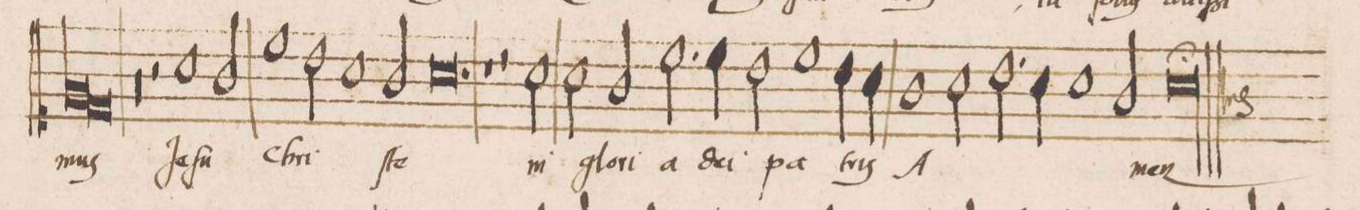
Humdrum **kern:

**kern	**text
*I"DISCANTVS	*
*clefC1	*
*k[]	*
*met(C|)	*
*M2/1	*
1e	-mus
1d	.
*Xlig	*
=71-	=71-
0r	.
=72-	=72-
2r	.
1a	Je-
2g/	-ſu
=73-	=73-
1cc	chri-
2b\	.
1a\	.
=74-	=74-
2g/	-ſte
0.a	.
=75-	=75-
=76-	=76-
1r	.
2r	.
2a\	in
=77-	=77-
2a\	glo-
2g/	-ri-
2.cc\	-a
4cc\	de-
=78-	=78-
2b\	-i
1cc	pa-
4b\	.
4a\	-tris
=79-	=79-
1g	A-
2a\	.
2.b\	.
=80-	=80-
4a\	.
1a	.
2g/	.
=81-	=81-
0al;>	-men
=||-	=||-
*-	*-
